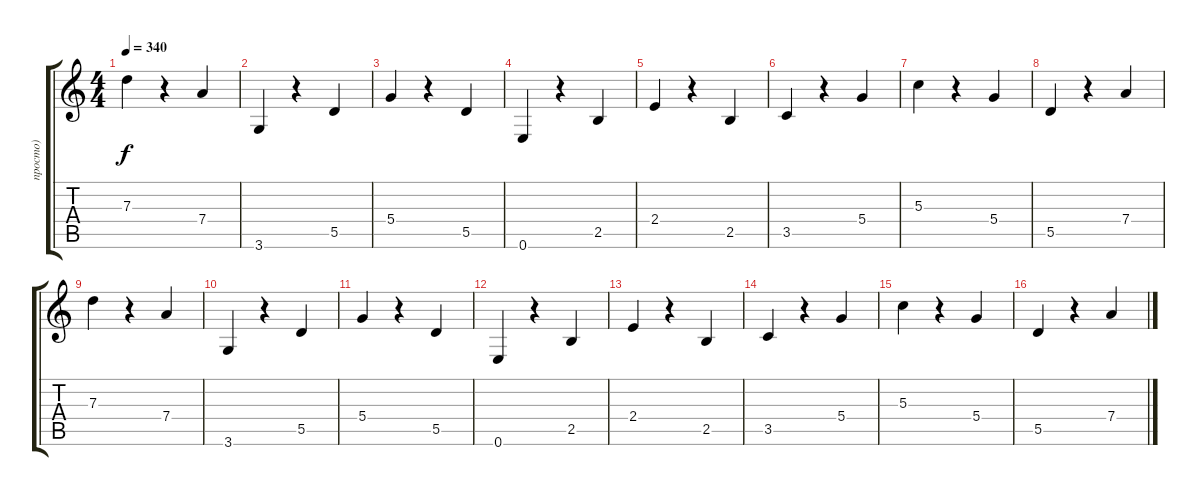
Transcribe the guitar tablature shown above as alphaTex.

\track ("просто)" "просто)") {instrument distortionguitar}
\staff {score tabs}
\tuning (E4 B3 G3 D3 A2 E2) {hide}
\ts (4 4)
\tempo 340
\clef g2
\ks c
7.3.4{dy f} r.4 7.4.4 |
3.6.4 r.4 5.5.4 |
5.4.4 r.4 5.5.4 |
0.6.4 r.4 2.5.4 |
2.4.4 r.4 2.5.4 |
3.5.4 r.4 5.4.4 |
5.3.4 r.4 5.4.4 |
5.5.4 r.4 7.4.4 |
7.3.4 r.4 7.4.4 |
3.6.4 r.4 5.5.4 |
5.4.4 r.4 5.5.4 |
0.6.4 r.4 2.5.4 |
2.4.4 r.4 2.5.4 |
3.5.4 r.4 5.4.4 |
5.3.4 r.4 5.4.4 |
5.5.4 r.4 7.4.4
